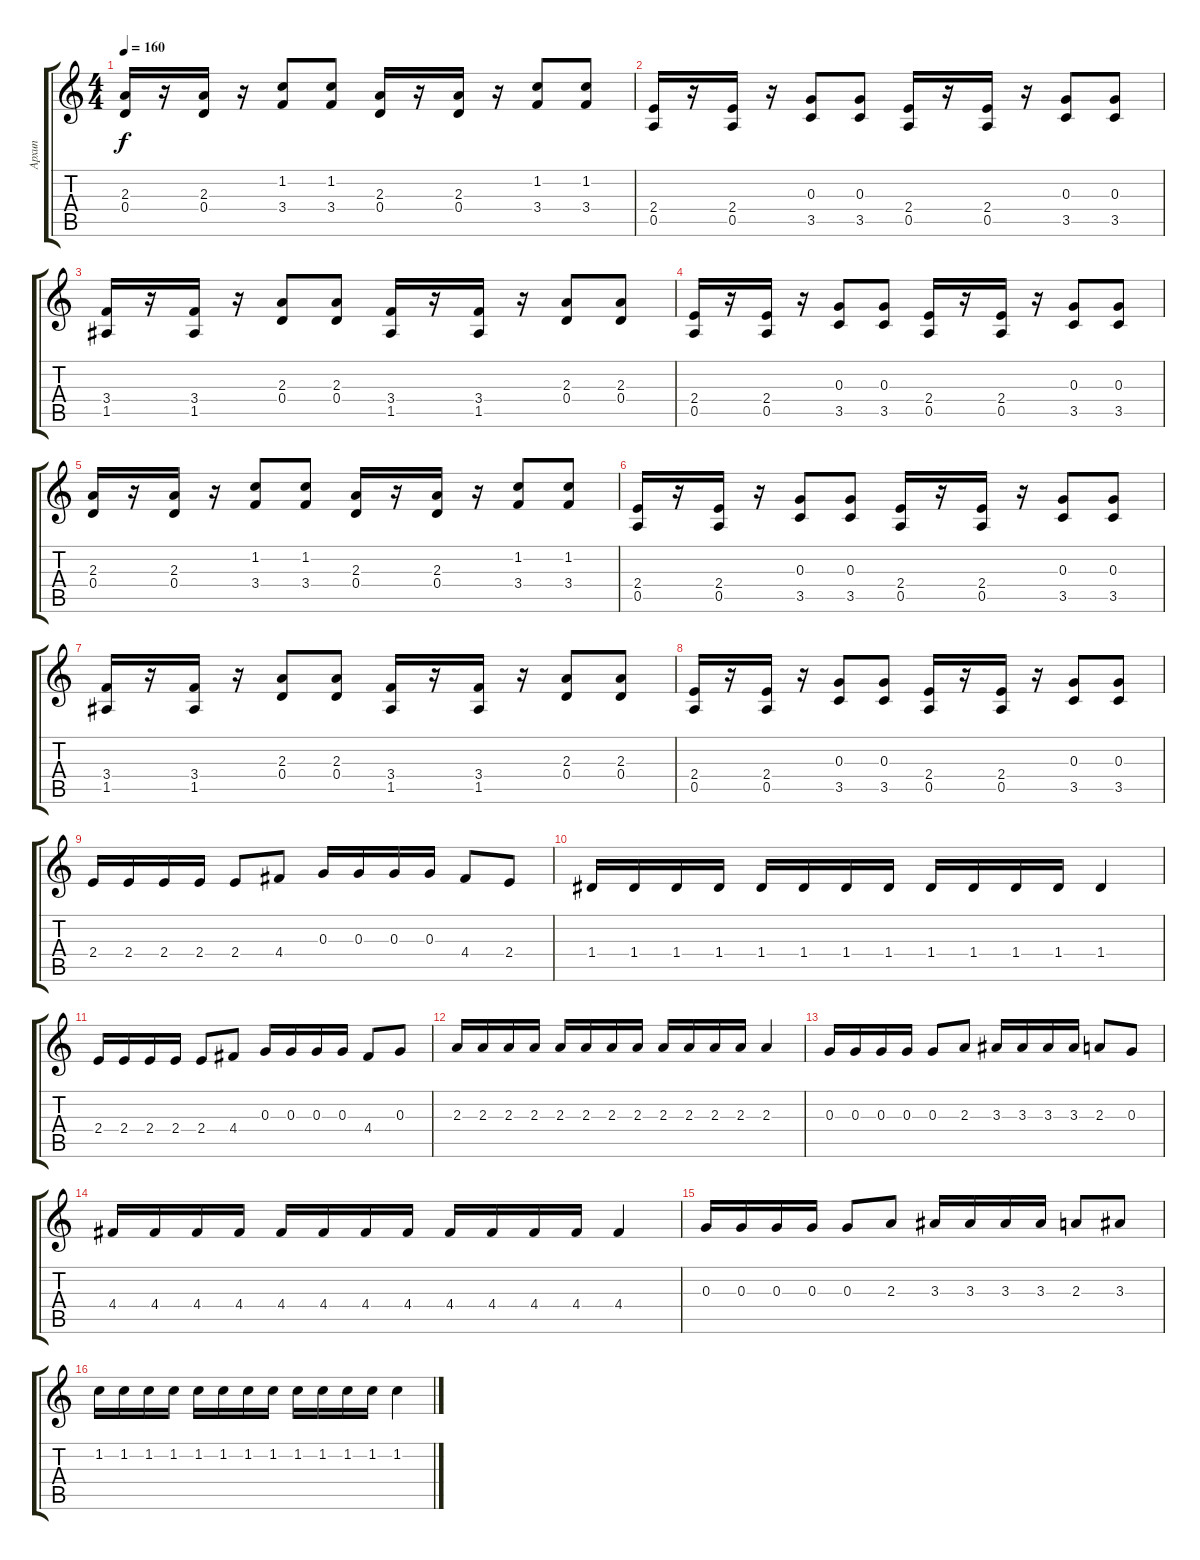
\track ("Архип" "Архип") {instrument distortionguitar}
\staff {score tabs}
\tuning (E4 B3 G3 D3 A2 E2) {hide}
\ts (4 4)
\tempo 160
\clef g2
\ks c
(2.3 0.4).16{dy f} r.16 (2.3 0.4).16 r.16 (1.2 3.4).8 (1.2 3.4).8 (2.3 0.4).16 r.16 (2.3 0.4).16 r.16 (1.2 3.4).8 (1.2 3.4).8 |
(2.4 0.5).16 r.16 (2.4 0.5).16 r.16 (0.3 3.5).8 (0.3 3.5).8 (2.4 0.5).16 r.16 (2.4 0.5).16 r.16 (0.3 3.5).8 (0.3 3.5).8 |
(3.4 1.5).16 r.16 (3.4 1.5).16 r.16 (2.3 0.4).8 (2.3 0.4).8 (3.4 1.5).16 r.16 (3.4 1.5).16 r.16 (2.3 0.4).8 (2.3 0.4).8 |
(2.4 0.5).16 r.16 (2.4 0.5).16 r.16 (0.3 3.5).8 (0.3 3.5).8 (2.4 0.5).16 r.16 (2.4 0.5).16 r.16 (0.3 3.5).8 (0.3 3.5).8 |
(2.3 0.4).16 r.16 (2.3 0.4).16 r.16 (1.2 3.4).8 (1.2 3.4).8 (2.3 0.4).16 r.16 (2.3 0.4).16 r.16 (1.2 3.4).8 (1.2 3.4).8 |
(2.4 0.5).16 r.16 (2.4 0.5).16 r.16 (0.3 3.5).8 (0.3 3.5).8 (2.4 0.5).16 r.16 (2.4 0.5).16 r.16 (0.3 3.5).8 (0.3 3.5).8 |
(3.4 1.5).16 r.16 (3.4 1.5).16 r.16 (2.3 0.4).8 (2.3 0.4).8 (3.4 1.5).16 r.16 (3.4 1.5).16 r.16 (2.3 0.4).8 (2.3 0.4).8 |
(2.4 0.5).16 r.16 (2.4 0.5).16 r.16 (0.3 3.5).8 (0.3 3.5).8 (2.4 0.5).16 r.16 (2.4 0.5).16 r.16 (0.3 3.5).8 (0.3 3.5).8 |
2.4.16 2.4.16 2.4.16 2.4.16 2.4.8 4.4.8 0.3.16 0.3.16 0.3.16 0.3.16 4.4.8 2.4.8 |
1.4.16 1.4.16 1.4.16 1.4.16 1.4.16 1.4.16 1.4.16 1.4.16 1.4.16 1.4.16 1.4.16 1.4.16 1.4.4 |
2.4.16 2.4.16 2.4.16 2.4.16 2.4.8 4.4.8 0.3.16 0.3.16 0.3.16 0.3.16 4.4.8 0.3.8 |
2.3.16 2.3.16 2.3.16 2.3.16 2.3.16 2.3.16 2.3.16 2.3.16 2.3.16 2.3.16 2.3.16 2.3.16 2.3.4 |
0.3.16 0.3.16 0.3.16 0.3.16 0.3.8 2.3.8 3.3.16 3.3.16 3.3.16 3.3.16 2.3.8 0.3.8 |
4.4.16 4.4.16 4.4.16 4.4.16 4.4.16 4.4.16 4.4.16 4.4.16 4.4.16 4.4.16 4.4.16 4.4.16 4.4.4 |
0.3.16 0.3.16 0.3.16 0.3.16 0.3.8 2.3.8 3.3.16 3.3.16 3.3.16 3.3.16 2.3.8 3.3.8 |
1.2.16 1.2.16 1.2.16 1.2.16 1.2.16 1.2.16 1.2.16 1.2.16 1.2.16 1.2.16 1.2.16 1.2.16 1.2.4
